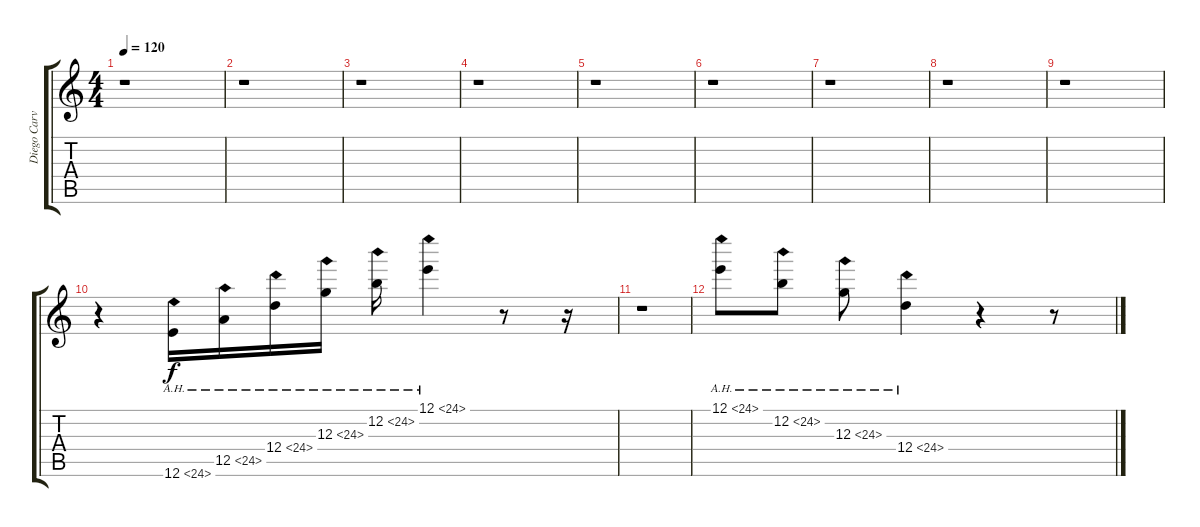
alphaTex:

\track ("Diego Carvalho - Acoustic" "Diego Carv") {instrument electricguitarclean}
\staff {score tabs}
\tuning (E4 B3 G3 D3 A2 E2) {hide}
\ts (4 4)
\tempo 120
\clef g2
\ks c
r.1{dy f} |
r.1 |
r.1 |
r.1 |
r.1 |
r.1 |
r.1 |
r.1 |
r.1 |
r.4 12.6{ah 12}.16 12.5{ah 12}.16 12.4{ah 12}.16 12.3{ah 12}.16 12.2{ah 12}.16 12.1{ah 12}.4 r.8 r.16 |
r.1 |
12.1{ah 12}.8 12.2{ah 12}.8 12.3{ah 12}.8 12.4{ah 12}.4 r.4 r.8
